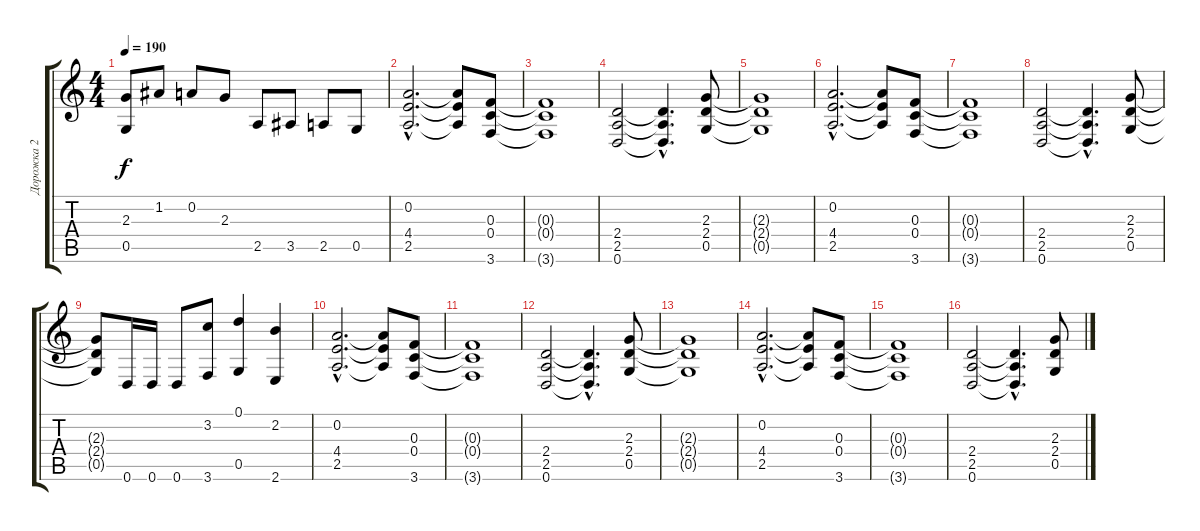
\track ("Дорожка 2" "Дорожка 2") {instrument overdrivenguitar}
\staff {score tabs}
\tuning (D4 A3 F3 C3 G2 D2) {hide}
\ts (4 4)
\tempo 190
\clef g2
\ks c
(2.3{t} 0.5{t}).8{dy f} 1.2.8 0.2.8 2.3.8 2.5.8 3.5.8 2.5.8 0.5.8 |
(0.2{hac} 4.4{hac} 2.5{hac}).2{d} (0.2{t} 4.4{t} 2.5{t}).8 (0.3 0.4 3.6).8 |
(0.3{t} 0.4{t} 3.6{t}).1 |
(2.4 2.5 0.6).2 (2.4{hac t} 2.5{hac t} 0.6{hac t}).4{d} (2.3 2.4 0.5).8 |
(2.3{t} 2.4{t} 0.5{t}).1 |
(0.2{hac} 4.4{hac} 2.5{hac}).2{d} (0.2{t} 4.4{t} 2.5{t}).8 (0.3 0.4 3.6).8 |
(0.3{t} 0.4{t} 3.6{t}).1 |
(2.4 2.5 0.6).2 (2.4{hac t} 2.5{hac t} 0.6{hac t}).4{d} (2.3 2.4 0.5).8 |
(2.3{t} 2.4{t} 0.5{t}).8 0.6.16 0.6.16 0.6.8 (3.2 3.6).8 (0.1 0.5).4 (2.2 2.6).4 |
(0.2{hac} 4.4{hac} 2.5{hac}).2{d} (0.2{t} 4.4{t} 2.5{t}).8 (0.3 0.4 3.6).8 |
(0.3{t} 0.4{t} 3.6{t}).1 |
(2.4 2.5 0.6).2 (2.4{hac t} 2.5{hac t} 0.6{hac t}).4{d} (2.3 2.4 0.5).8 |
(2.3{t} 2.4{t} 0.5{t}).1 |
(0.2{hac} 4.4{hac} 2.5{hac}).2{d} (0.2{t} 4.4{t} 2.5{t}).8 (0.3 0.4 3.6).8 |
(0.3{t} 0.4{t} 3.6{t}).1 |
(2.4 2.5 0.6).2 (2.4{hac t} 2.5{hac t} 0.6{hac t}).4{d} (2.3 2.4 0.5).8
